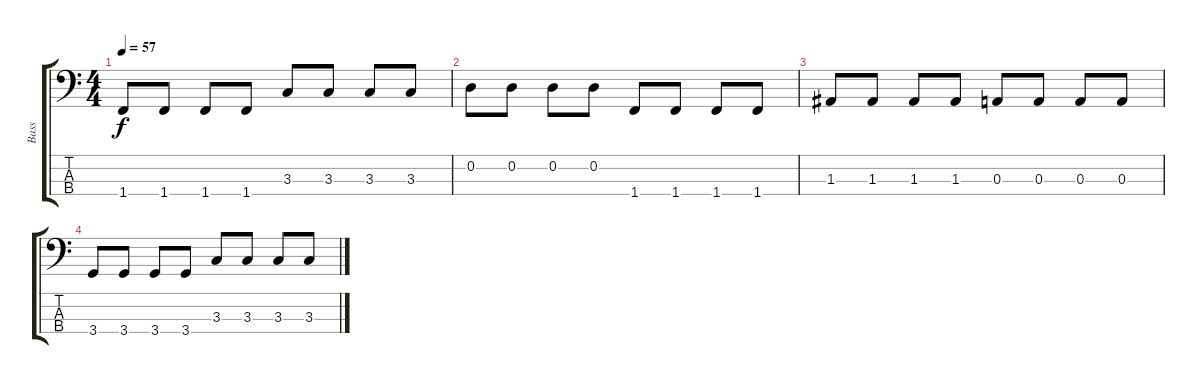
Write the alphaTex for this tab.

\track ("Bass" "Bass") {instrument electricbassfinger}
\staff {score tabs}
\tuning (G2 D2 A1 E1) {hide}
\ts (4 4)
\tempo 57
\clef f4
\ks c
1.4.8{dy f} 1.4.8 1.4.8 1.4.8 3.3.8 3.3.8 3.3.8 3.3.8 |
0.2.8 0.2.8 0.2.8 0.2.8 1.4.8 1.4.8 1.4.8 1.4.8 |
1.3.8 1.3.8 1.3.8 1.3.8 0.3.8 0.3.8 0.3.8 0.3.8 |
3.4.8 3.4.8 3.4.8 3.4.8 3.3.8 3.3.8 3.3.8 3.3.8
